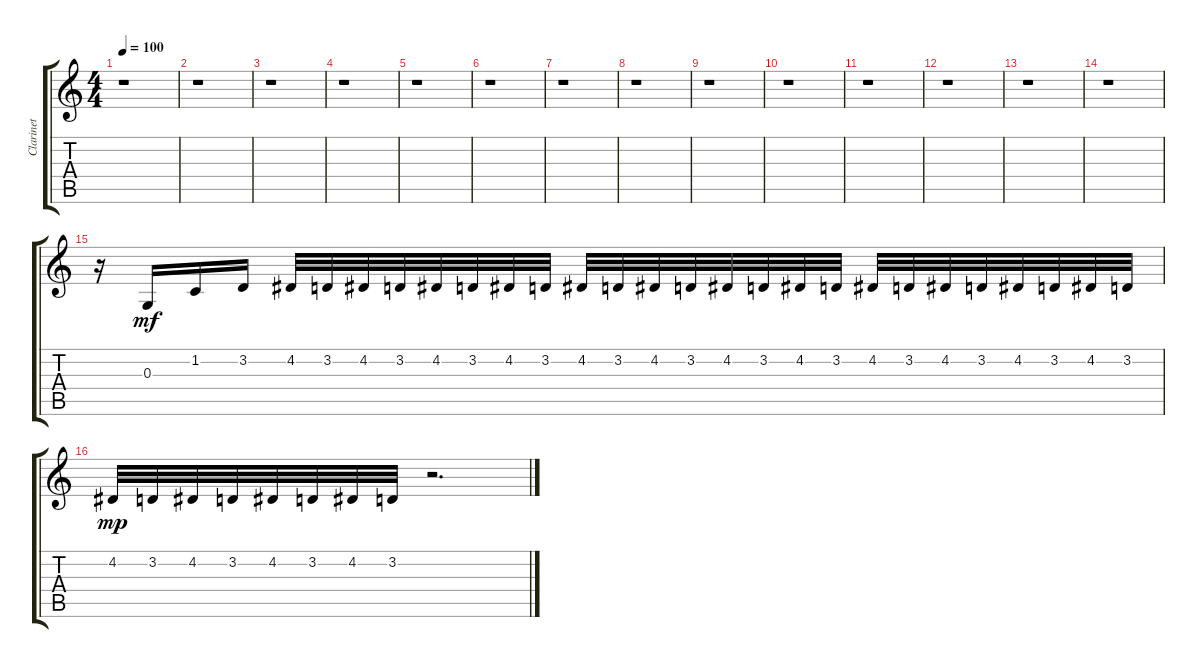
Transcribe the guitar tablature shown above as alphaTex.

\track ("Clarinet" "Clarinet") {instrument clarinet}
\staff {score tabs}
\tuning (E4 B3 G3 D3 A2 E2) {hide}
\ts (4 4)
\tempo 100
\clef g2
\ks c
r.1{dy f} |
r.1 |
r.1 |
r.1 |
r.1 |
r.1 |
r.1 |
r.1 |
r.1 |
r.1 |
r.1 |
r.1 |
r.1 |
r.1 |
r.16 0.3.16{dy mf volume 16} 1.2.16 3.2.16 4.2.32 3.2.32 4.2.32 3.2.32 4.2.32 3.2.32 4.2.32 3.2.32 4.2.32 3.2.32 4.2.32 3.2.32 4.2.32 3.2.32 4.2.32 3.2.32 4.2.32 3.2.32 4.2.32 3.2.32 4.2.32 3.2.32 4.2.32 3.2.32 |
4.2.32{dy mp} 3.2.32 4.2.32 3.2.32 4.2.32 3.2.32 4.2.32 3.2.32 r.2{d}
